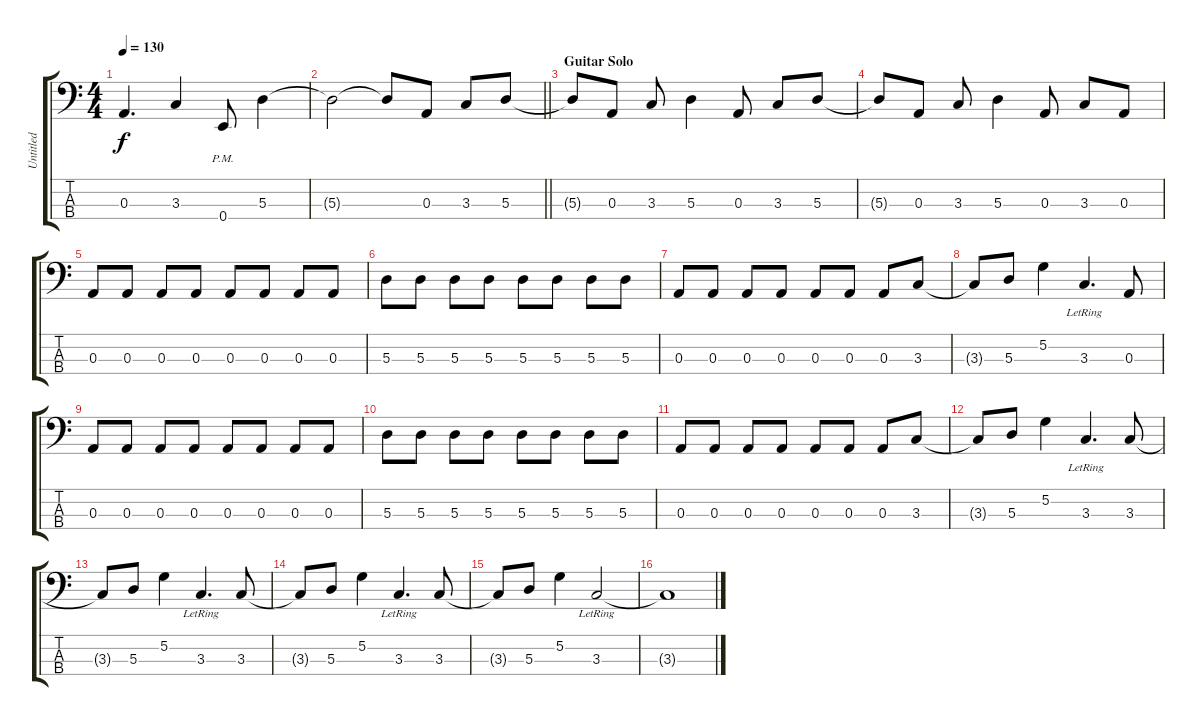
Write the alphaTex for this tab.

\track ("Untitled" "Untitled") {instrument electricbasspick}
\staff {score tabs}
\tuning (G2 D2 A1 E1) {hide}
\ts (4 4)
\tempo 130
\clef f4
\ks c
0.3.4{d dy f} 3.3.4 0.4{pm}.8 5.3.4 |
\barLineRight lightlight
5.3{t}.2 5.3{t}.8 0.3.8 3.3.8 5.3.8 |
\section ("" "Guitar Solo")
5.3{t}.8 0.3.8 3.3.8 5.3.4 0.3.8 3.3.8 5.3.8 |
5.3{t}.8 0.3.8 3.3.8 5.3.4 0.3.8 3.3.8 0.3.8 |
0.3.8 0.3.8 0.3.8 0.3.8 0.3.8 0.3.8 0.3.8 0.3.8 |
5.3.8 5.3.8 5.3.8 5.3.8 5.3.8 5.3.8 5.3.8 5.3.8 |
0.3.8 0.3.8 0.3.8 0.3.8 0.3.8 0.3.8 0.3.8 3.3.8 |
3.3{t}.8 5.3.8 5.2.4 3.3{lr}.4{d} 0.3.8 |
0.3.8 0.3.8 0.3.8 0.3.8 0.3.8 0.3.8 0.3.8 0.3.8 |
5.3.8 5.3.8 5.3.8 5.3.8 5.3.8 5.3.8 5.3.8 5.3.8 |
0.3.8 0.3.8 0.3.8 0.3.8 0.3.8 0.3.8 0.3.8 3.3.8 |
3.3{t}.8 5.3.8 5.2.4 3.3{lr}.4{d} 3.3.8 |
3.3{t}.8 5.3.8 5.2.4 3.3{lr}.4{d} 3.3.8 |
3.3{t}.8 5.3.8 5.2.4 3.3{lr}.4{d} 3.3.8 |
3.3{t}.8 5.3.8 5.2.4 3.3{lr}.2 |
3.3{t}.1
